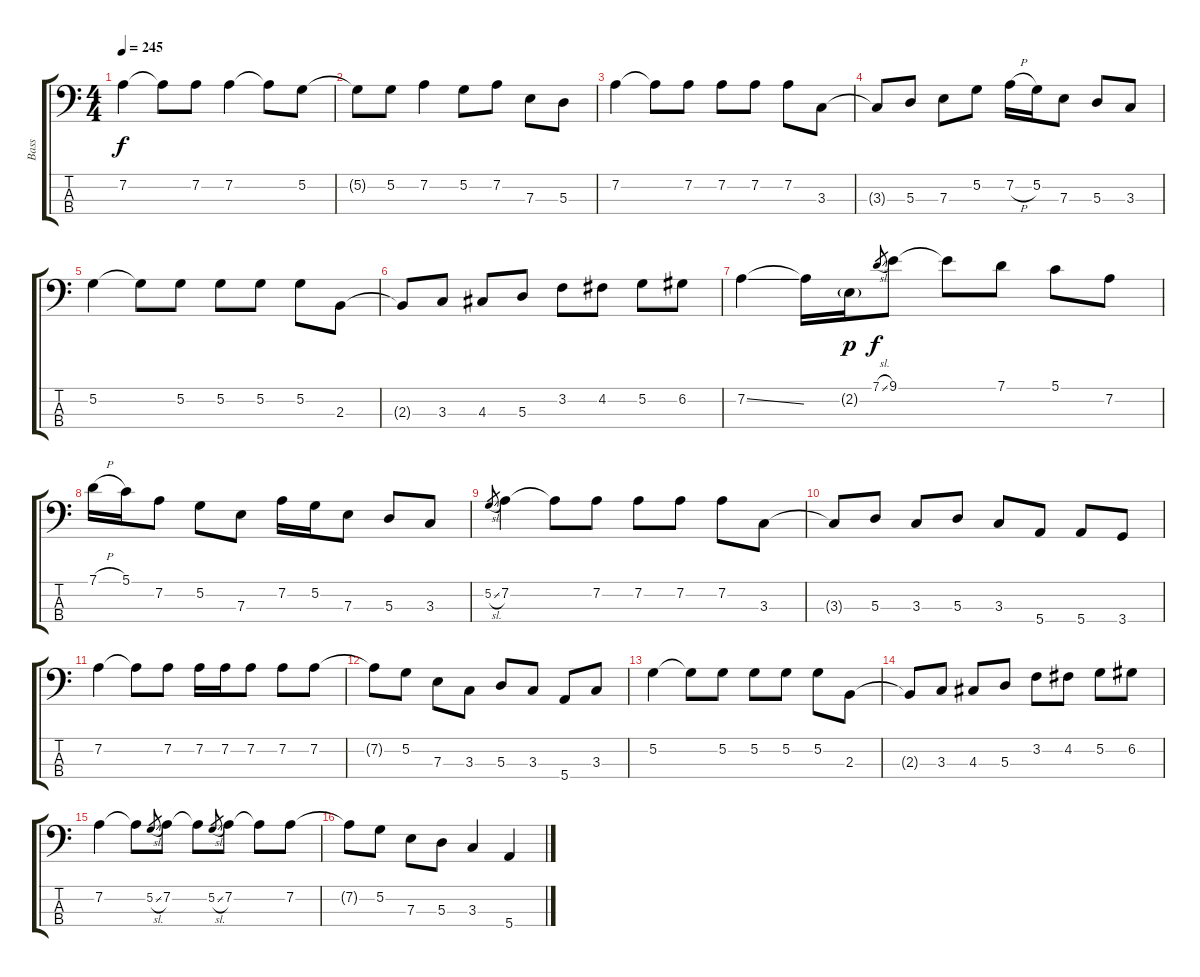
\track ("Bass" "Bass") {instrument electricbassfinger}
\staff {score tabs}
\tuning (G2 D2 A1 E1) {hide}
\ts (4 4)
\tempo 245
\tempo 144
\tempo 245
\clef f4
\ks c
7.2.4{dy f instrument electricbassfinger} 7.2{t}.8 7.2.8 7.2.4 7.2{t}.8 5.2.8 |
5.2{t}.8 5.2.8 7.2.4 5.2.8 7.2.8 7.3.8 5.3.8 |
7.2.4 7.2{t}.8 7.2.8 7.2.8 7.2.8 7.2.8 3.3.8 |
3.3{t}.8 5.3.8 7.3.8 5.2.8 7.2{h}.16 5.2.16 7.3.8 5.3.8 3.3.8 |
5.2.4 5.2{t}.8 5.2.8 5.2.8 5.2.8 5.2.8 2.3.8 |
2.3{t}.8 3.3.8 4.3.8 5.3.8 3.2.8 4.2.8 5.2.8 6.2.8 |
7.2{ss}.4 7.2{t}.16 2.2{g}.16{dy p} 7.1{sl}.8{gr dy f} 9.1.8 9.1{t}.8 7.1.8 5.1.8 7.2.8 |
7.1{h}.16 5.1.16 7.2.8 5.2.8 7.3.8 7.2.16 5.2.16 7.3.8 5.3.8 3.3.8 |
5.2{sl}.8{gr} 7.2.4 7.2{t}.8 7.2.8 7.2.8 7.2.8 7.2.8 3.3.8 |
3.3{t}.8 5.3.8 3.3.8 5.3.8 3.3.8 5.4.8 5.4.8 3.4.8 |
7.2.4 7.2{t}.8 7.2.8 7.2.16 7.2.16 7.2.8 7.2.8 7.2.8 |
7.2{t}.8 5.2.8 7.3.8 3.3.8 5.3.8 3.3.8 5.4.8 3.3.8 |
5.2.4 5.2{t}.8 5.2.8 5.2.8 5.2.8 5.2.8 2.3.8 |
2.3{t}.8 3.3.8 4.3.8 5.3.8 3.2.8 4.2.8 5.2.8 6.2.8 |
7.2.4 7.2{t}.8 5.2{sl}.8{gr} 7.2.8 7.2{t}.8 5.2{sl}.8{gr} 7.2.8 7.2{t}.8 7.2.8 |
7.2{t}.8 5.2.8 7.3.8 5.3.8 3.3.4 5.4.4
